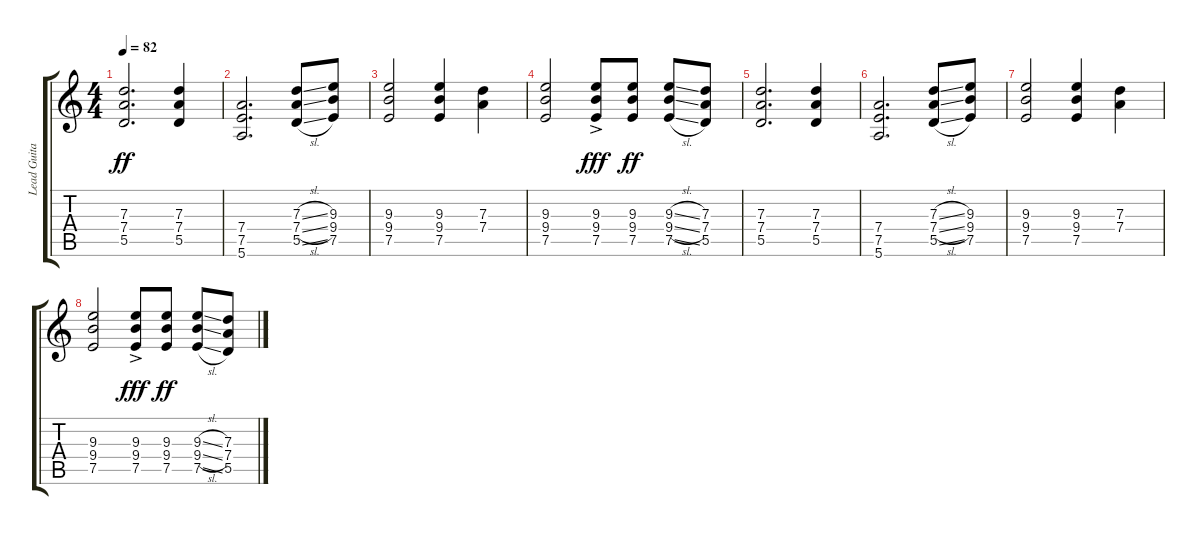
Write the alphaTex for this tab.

\track ("Lead Guitar" "Lead Guita") {instrument electricguitarclean}
\staff {score tabs}
\tuning (E4 B3 G3 D3 A2 E2) {hide}
\ts (4 4)
\tempo 82
\clef g2
\ks c
(7.3 7.4 5.5).2{d dy ff} (7.3 7.4 5.5).4 |
(7.4 7.5 5.6).2{d} (7.3{sl} 7.4{sl} 5.5{sl}).8 (9.3 9.4 7.5).8 |
(9.3 9.4 7.5).2 (9.3 9.4 7.5).4 (7.3 7.4).4 |
(9.3 9.4 7.5).2 (9.3{ac} 9.4{ac} 7.5{ac}).8{dy fff} (9.3 9.4 7.5).8{dy ff} (9.3{sl} 9.4{sl} 7.5{sl}).8 (7.3 7.4 5.5).8 |
(7.3 7.4 5.5).2{d} (7.3 7.4 5.5).4 |
(7.4 7.5 5.6).2{d} (7.3{sl} 7.4{sl} 5.5{sl}).8 (9.3 9.4 7.5).8 |
(9.3 9.4 7.5).2 (9.3 9.4 7.5).4 (7.3 7.4).4 |
(9.3 9.4 7.5).2 (9.3{ac} 9.4{ac} 7.5{ac}).8{dy fff} (9.3 9.4 7.5).8{dy ff} (9.3{sl} 9.4{sl} 7.5{sl}).8 (7.3 7.4 5.5).8
